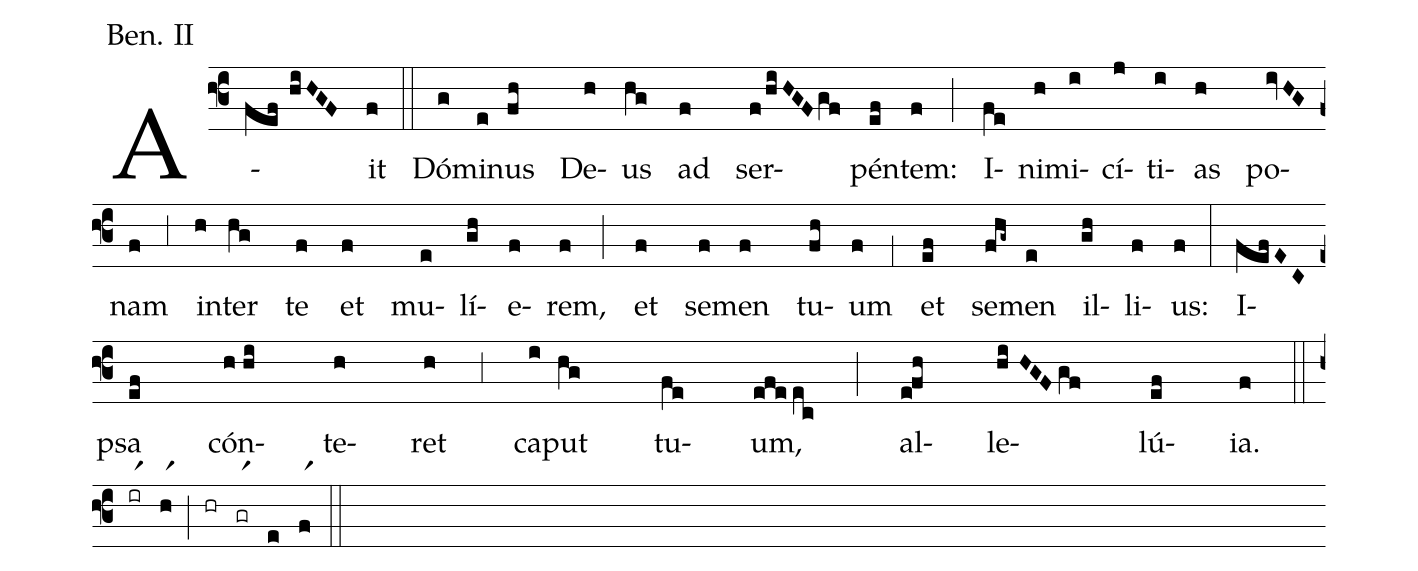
annotation: Ben. II;
%%
(f3) A(fef//hiHGF)it(f) (::) Dó(g)mi(e)nus(fh) De(h)us(hg) ad(f) ser(f/hiHGF/gf)pén(ef)tem:(f) (;) I(fe)ni(h)mi(i)cí(j)ti(i)as(h) po(ivHG)nam(f) (;3) in(h)ter(hg) te(f) et(f) mu(e)lí(gh)e(f)rem,(f) (;) et(f) se(f)men(f) tu(fh)um(f) (;1) et(ef) se(fhg~)men(e) il(gh)li(f)us:(f) (:) I(fefEC)psa(ef) cón(hhi)te(h)ret(h) (;3) ca(i)put(hg) tu(fe)um,(efeec) (;) al(e!fh)le(hiHGF/gf)lú(ef)ia.(f) (::) (zhr)(irr1)(hr1)(;)(hr)(grr1)(e)(fr1)(::)
